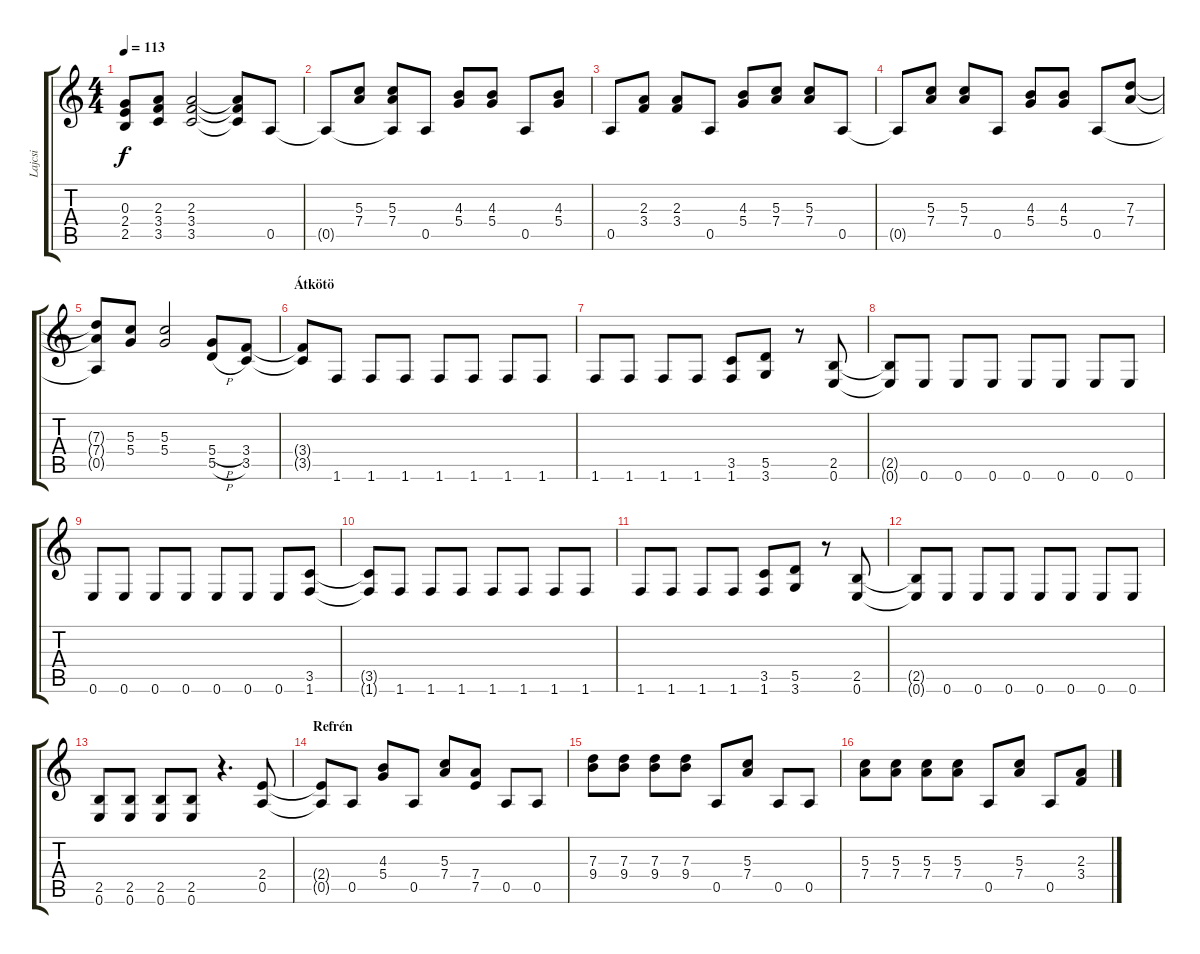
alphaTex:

\track ("Lajcsi" "Lajcsi") {instrument distortionguitar}
\staff {score tabs}
\tuning (E4 B3 G3 D3 A2 E2) {hide}
\ts (4 4)
\tempo 113
\clef g2
\ks c
(0.3{t} 2.4{t} 2.5{t}).8{dy f} (2.3 3.4 3.5).8 (2.3 3.4 3.5).2 (2.3{t} 3.4{t} 3.5{t}).8 0.5.8 |
0.5{t}.8 (5.3 7.4).8 (5.3 7.4 0.5{t}).8 0.5.8 (4.3 5.4).8 (4.3 5.4).8 0.5.8 (4.3 5.4).8 |
0.5.8 (2.3 3.4).8 (2.3 3.4).8 0.5.8 (4.3 5.4).8 (5.3 7.4).8 (5.3 7.4).8 0.5.8 |
0.5{t}.8 (5.3 7.4).8 (5.3 7.4).8 0.5.8 (4.3 5.4).8 (4.3 5.4).8 0.5.8 (7.3 7.4).8 |
(7.3{t} 7.4{t} 0.5{t}).8 (5.3 5.4).8 (5.3 5.4).2 (5.4{h} 5.5{h}).8 (3.4 3.5).8 |
\section ("" "Átkötö")
(3.4{t} 3.5{t}).8 1.6.8 1.6.8 1.6.8 1.6.8 1.6.8 1.6.8 1.6.8 |
1.6.8 1.6.8 1.6.8 1.6.8 (3.5 1.6).8 (5.5 3.6).8 r.8 (2.5 0.6).8 |
(2.5{t} 0.6{t}).8 0.6.8 0.6.8 0.6.8 0.6.8 0.6.8 0.6.8 0.6.8 |
0.6.8 0.6.8 0.6.8 0.6.8 0.6.8 0.6.8 0.6.8 (3.5 1.6).8 |
(3.5{t} 1.6{t}).8 1.6.8 1.6.8 1.6.8 1.6.8 1.6.8 1.6.8 1.6.8 |
1.6.8 1.6.8 1.6.8 1.6.8 (3.5 1.6).8 (5.5 3.6).8 r.8 (2.5 0.6).8 |
(2.5{t} 0.6{t}).8 0.6.8 0.6.8 0.6.8 0.6.8 0.6.8 0.6.8 0.6.8 |
(2.5 0.6).8 (2.5 0.6).8 (2.5 0.6).8 (2.5 0.6).8 r.4{d} (2.4 0.5).8 |
\section ("" "Refrén")
(2.4{t} 0.5{t}).8 0.5.8 (4.3 5.4).8 0.5.8 (5.3 7.4).8 (7.4 7.5).8 0.5.8 0.5.8 |
(7.3 9.4).8 (7.3 9.4).8 (7.3 9.4).8 (7.3 9.4).8 0.5.8 (5.3 7.4).8 0.5.8 0.5.8 |
(5.3 7.4).8 (5.3 7.4).8 (5.3 7.4).8 (5.3 7.4).8 0.5.8 (5.3 7.4).8 0.5.8 (2.3 3.4).8
